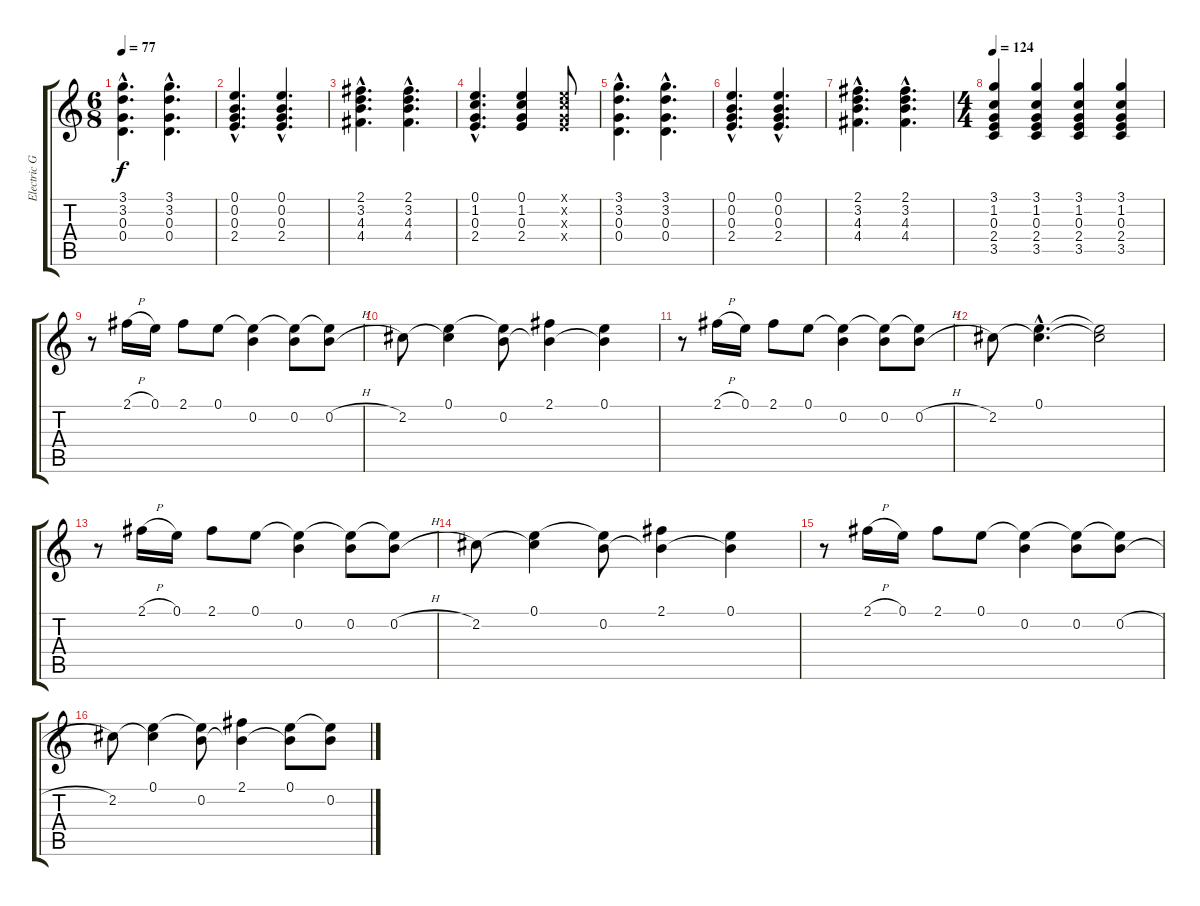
\track ("Electric Guitar (Peter Buck)" "Electric G") {instrument acousticguitarsteel}
\staff {score tabs}
\tuning (E4 B3 G3 D3 A2 E2) {hide}
\ts (6 8)
\tempo 77
\clef g2
\ks c
(3.1{hac} 3.2{hac} 0.3{hac} 0.4{hac}).4{d dy f instrument acousticguitarsteel} (3.1{hac} 3.2{hac} 0.3{hac} 0.4{hac}).4{d} |
(0.1{hac} 0.2{hac} 0.3{hac} 2.4{hac}).4{d} (0.1{hac} 0.2{hac} 0.3{hac} 2.4{hac}).4{d} |
(2.1{hac} 3.2{hac} 4.3{hac} 4.4{hac}).4{d} (2.1{hac} 3.2{hac} 4.3{hac} 4.4{hac}).4{d} |
(0.1{hac} 1.2{hac} 0.3{hac} 2.4{hac}).4{d} (0.1 1.2 0.3 2.4).4 (0.1{x} 1.2{x} 0.3{x} 2.4{x}).8 |
(3.1{hac} 3.2{hac} 0.3{hac} 0.4{hac}).4{d} (3.1{hac} 3.2{hac} 0.3{hac} 0.4{hac}).4{d} |
(0.1{hac} 0.2{hac} 0.3{hac} 2.4{hac}).4{d} (0.1{hac} 0.2{hac} 0.3{hac} 2.4{hac}).4{d} |
(2.1{hac} 3.2{hac} 4.3{hac} 4.4{hac}).4{d} (2.1{hac} 3.2{hac} 4.3{hac} 4.4{hac}).4{d} |
\ts (4 4)
\tempo 124
(3.1 1.2 0.3 2.4 3.5).4 (3.1 1.2 0.3 2.4 3.5).4 (3.1 1.2 0.3 2.4 3.5).4 (3.1 1.2 0.3 2.4 3.5).4 |
r.8{volume 16} 2.1{h}.16 0.1.16 2.1.8 0.1.8 (0.1{t} 0.2).4 (0.1{t} 0.2).8 (0.1{t} 0.2{h}).8 |
2.2.8 (0.1 2.2{t}).4 (0.1{t} 0.2).8 (2.1 0.2{t}).4 (0.1 0.2{t}).4 |
r.8 2.1{h}.16 0.1.16 2.1.8 0.1.8 (0.1{t} 0.2).4 (0.1{t} 0.2).8 (0.1{t} 0.2{h}).8 |
2.2.8 (0.1{hac} 2.2{hac t}).4{d} (0.1{t} 2.2{t}).2 |
r.8 2.1{h}.16 0.1.16 2.1.8 0.1.8 (0.1{t} 0.2).4 (0.1{t} 0.2).8 (0.1{t} 0.2{h}).8 |
2.2.8 (0.1 2.2{t}).4 (0.1{t} 0.2).8 (2.1 0.2{t}).4 (0.1 0.2{t}).4 |
r.8 2.1{h}.16 0.1.16 2.1.8 0.1.8 (0.1{t} 0.2).4 (0.1{t} 0.2).8 (0.1{t} 0.2{h}).8 |
2.2.8 (0.1 2.2{t}).4 (0.1{t} 0.2).8 (2.1 0.2{t}).4 (0.1 0.2{t}).8 (0.1{t} 0.2).8
